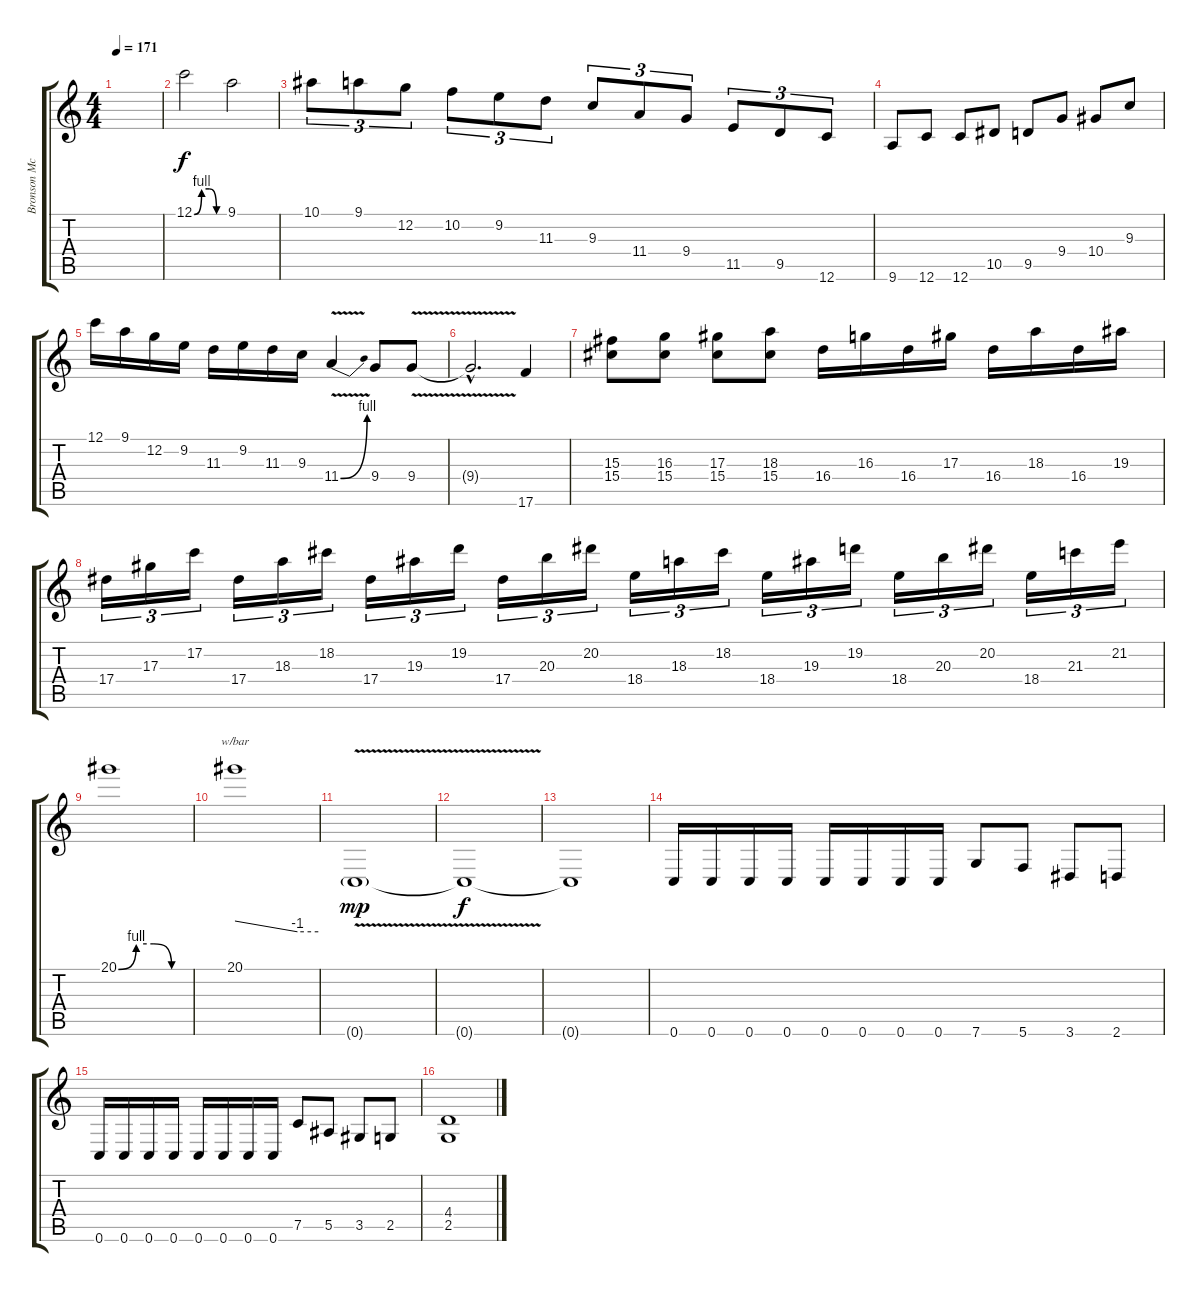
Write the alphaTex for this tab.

\track ("Bronson McDowall (Guitar)" "Bronson Mc") {instrument distortionguitar}
\staff {score tabs}
\tuning (C4 G3 Eb3 Bb2 F2 C2) {hide}
\ts (4 4)
\tempo 171
\clef g2
\ks c
|
12.1{be (custom 0 0 15 4 30 4 45 0 60 0)}.2 9.1.2 |
10.1.8{tu (3 2)} 9.1.8{tu (3 2)} 12.2.8{tu (3 2)} 10.2.8{tu (3 2)} 9.2.8{tu (3 2)} 11.3.8{tu (3 2)} 9.3.8{tu (3 2)} 11.4.8{tu (3 2)} 9.4.8{tu (3 2)} 11.5.8{tu (3 2)} 9.5.8{tu (3 2)} 12.6.8{tu (3 2)} |
9.6.8 12.6.8 12.6.8 10.5.8 9.5.8 9.4.8 10.4.8 9.3.8 |
12.1.16 9.1.16 12.2.16 9.2.16 11.3.16 9.2.16 11.3.16 9.3.16 11.4{be (bend 0 0 60 4) v}.4 9.4.8 9.4{v}.8 |
9.4{hac t}.2{d} 17.6.4 |
(15.3 15.4).8 (16.3 15.4).8 (17.3 15.4).8 (18.3 15.4).8 16.4.16 16.3.16 16.4.16 17.3.16 16.4.16 18.3.16 16.4.16 19.3.16 |
17.4.16{tu (3 2)} 17.3.16{tu (3 2)} 17.2.16{tu (3 2)} 17.4.16{tu (3 2)} 18.3.16{tu (3 2)} 18.2.16{tu (3 2)} 17.4.16{tu (3 2)} 19.3.16{tu (3 2)} 19.2.16{tu (3 2)} 17.4.16{tu (3 2)} 20.3.16{tu (3 2)} 20.2.16{tu (3 2)} 18.4.16{tu (3 2)} 18.3.16{tu (3 2)} 18.2.16{tu (3 2)} 18.4.16{tu (3 2)} 19.3.16{tu (3 2)} 19.2.16{tu (3 2)} 18.4.16{tu (3 2)} 20.3.16{tu (3 2)} 20.2.16{tu (3 2)} 18.4.16{tu (3 2)} 21.3.16{tu (3 2)} 21.2.16{tu (3 2)} |
20.1{be (custom 0 0 15 4 30 4 45 0 60 0)}.1 |
20.1.1{tbe (custom default 0 0 45 -4 60 -4)} |
0.6{v g}.1{dy mp} |
0.6{t}.1{dy f} |
0.6{t}.1 |
0.6.16 0.6.16 0.6.16 0.6.16 0.6.16 0.6.16 0.6.16 0.6.16 7.6.8 5.6.8 3.6.8 2.6.8 |
0.6.16 0.6.16 0.6.16 0.6.16 0.6.16 0.6.16 0.6.16 0.6.16 7.5.8 5.5.8 3.5.8 2.5.8 |
(4.4 2.5).1
